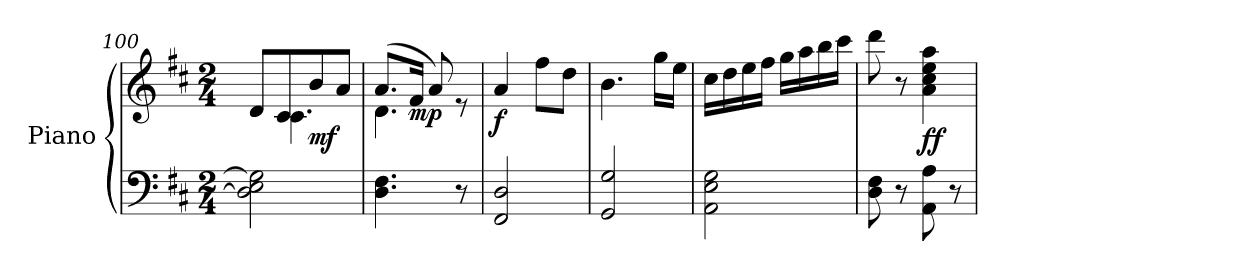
**kern	**kern	**dynam
*part1	*part1	*part1
*staff2	*staff1	*staff1/2
*I"Piano	*	*
*I'Pno	*	*
*clefF4	*clefG2	*
*k[f#c#]	*k[f#c#]	*
*M2/4	*M2/4	*
=100	=100	=100
*	*^	*
2D\] 2E\ 2G\]	8d/L	8ryy	.
.	8c#/	4.c#\	.
!	!	!	!LO:DY:b
.	8b/	.	mf
.	8a/J	.	.
=101	=101	=101	=101
4.D\ 4.F#\	(>8.a/L	4.d\	.
!	!	!	!LO:DY:b
.	16f#/Jk	.	mp
.	8a/)	.	.
8r	8re	8rDyy	.
=102	=102	=102	=102
!	!	!	!LO:DY:b
*	*v	*v	*
2FF#/ 2D/	4a/	f
.	8ff#\L	.
.	8dd\J	.
=103	=103	=103
2GG/ 2G/	4.b\	.
.	16gg\LL	.
.	16ee\JJ	.
!!LO:LB:g=z
=104	=104	=104
2AA\ 2E\ 2G\	16cc#\LL	.
.	16dd\	.
.	16ee\	.
.	16ff#\JJ	.
.	16gg\LL	.
.	16aa\	.
.	16bb\	.
.	16ccc#\JJ	.
=105	=105	=105
8D\ 8F#\	8ddd\	.
8r	8r	.
!	!	!LO:DY:b
8AA\ 8A\	4a\ 4cc#\ 4ee\ 4aa\	ff
8r	.	.
=	=	=
*-	*-	*-
